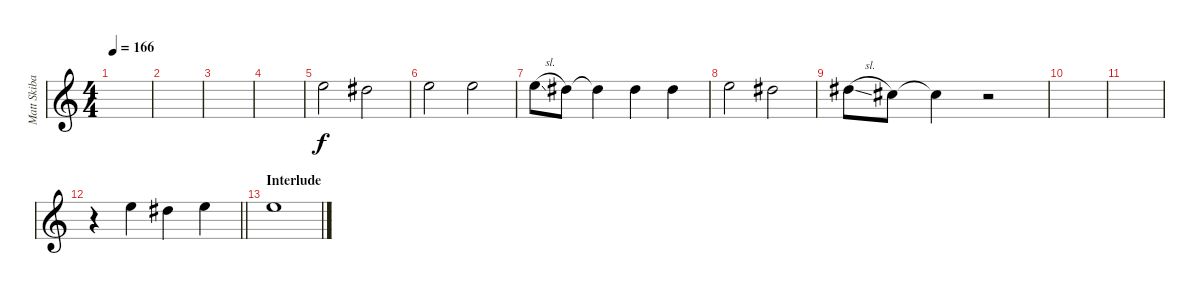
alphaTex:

\track ("Matt Skiba - Vocals" "Matt Skiba") {instrument distortionguitar}
\staff {score}
\tuning (E4 B3 G3 D3 A2 E2) {hide}
\ts (4 4)
\tempo 166
\clef g2
\ks c
|
|
|
|
9.3.2 8.3.2 |
9.3.2 9.3.2 |
9.3{sl}.8 8.3.8 8.3{t}.4 8.3.4 8.3.4 |
9.3.2 8.3.2 |
8.3{sl}.8 6.3.8 6.3{t}.4 r.2 |
|
|
\barLineRight lightlight
r.4 9.3.4 8.3.4 9.3.4 |
\section ("" "Interlude")
9.3.1
